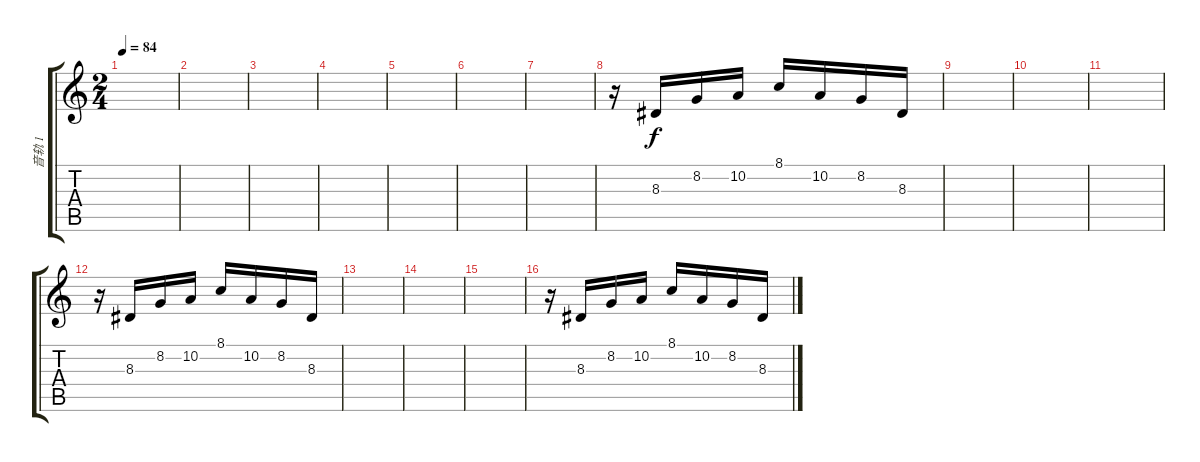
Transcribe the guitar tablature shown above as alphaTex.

\track ("音轨 1" "音轨 1") {instrument sopranosax}
\staff {score tabs}
\tuning (E4 B3 G3 D3 A2 E2) {hide}
\ts (2 4)
\tempo 84
\clef g2
\ks c
|
|
|
|
|
|
|
r.16 8.3.16 8.2.16 10.2.16 8.1.16 10.2.16 8.2.16 8.3.16 |
|
|
|
r.16 8.3.16 8.2.16 10.2.16 8.1.16 10.2.16 8.2.16 8.3.16 |
|
|
|
r.16 8.3.16 8.2.16 10.2.16 8.1.16 10.2.16 8.2.16 8.3.16
